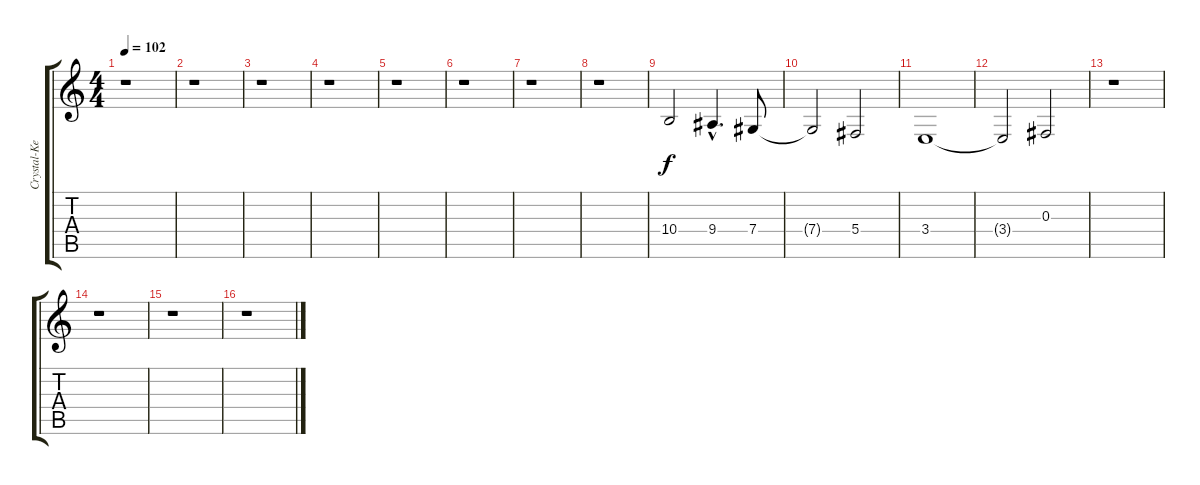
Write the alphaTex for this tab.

\track ("Crystal-Kevin Moore" "Crystal-Ke") {instrument fx3crystal}
\staff {score tabs}
\tuning (Eb4 Bb3 Gb3 Db3 Ab2 Eb2) {hide}
\ts (4 4)
\tempo 102
\clef g2
\ks c
r.1{dy f} |
r.1 |
r.1 |
r.1 |
r.1 |
r.1 |
r.1 |
r.1 |
10.4.2 9.4{hac}.4{d} 7.4.8 |
7.4{t}.2 5.4.2 |
3.4.1 |
3.4{t}.2 0.3.2 |
r.1 |
r.1 |
r.1 |
r.1
